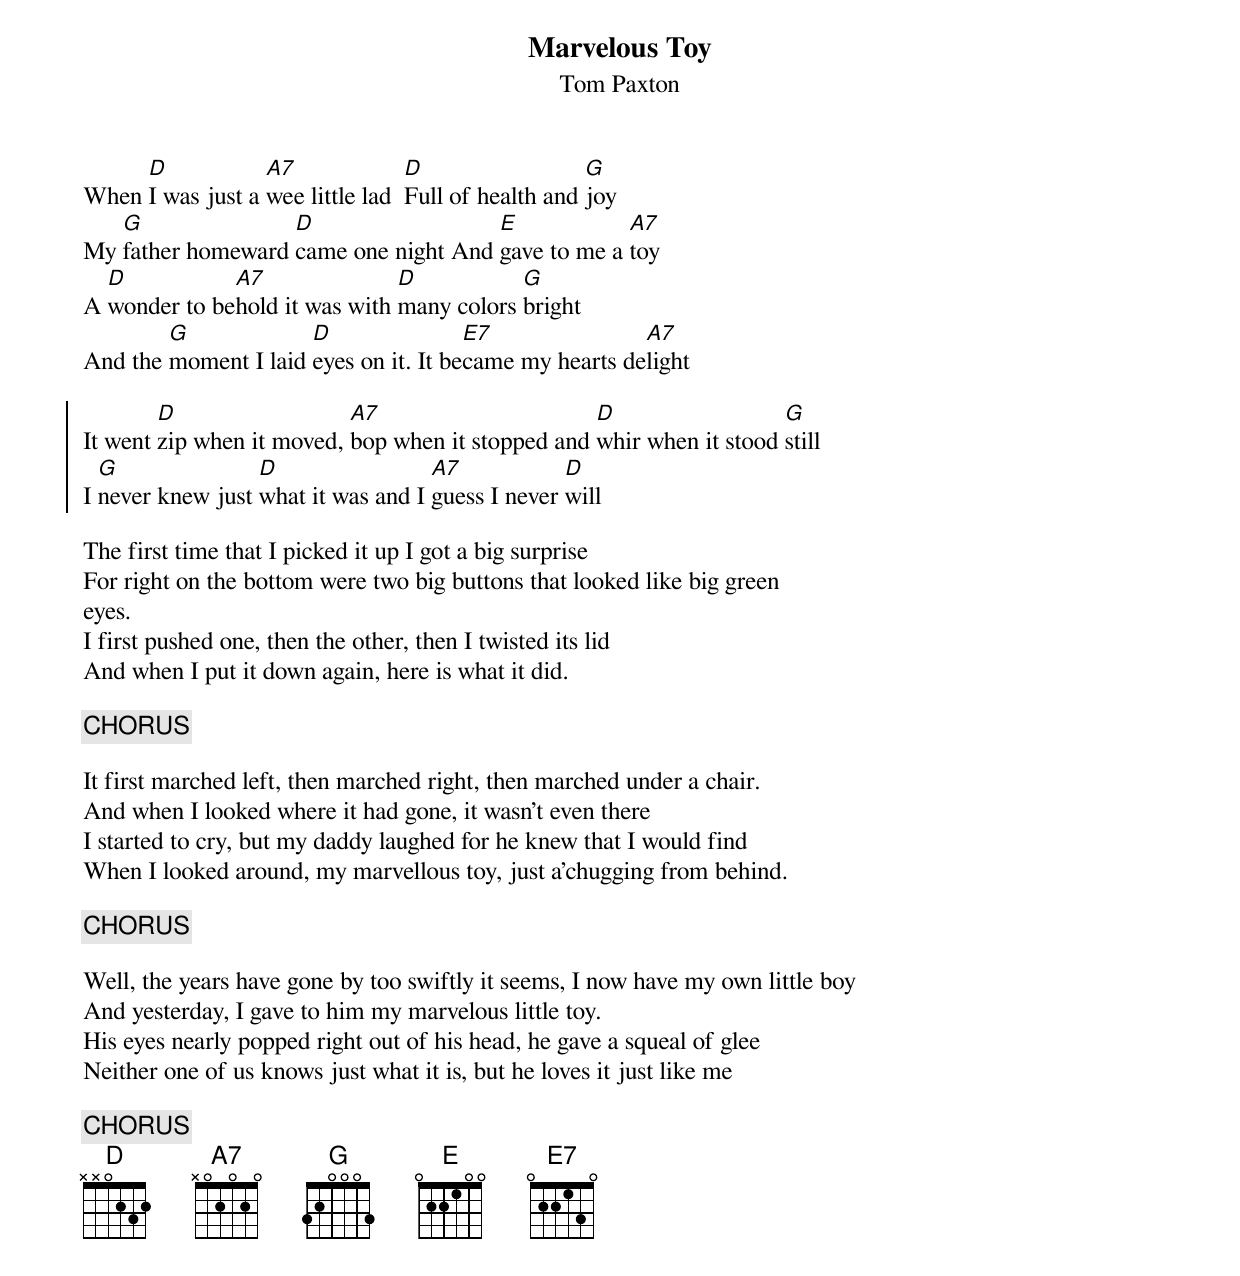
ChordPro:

{t: Marvelous Toy}
{st: Tom Paxton}

When [D]I was just a [A7]wee little lad  [D]Full of health and [G]joy
My [G]father homeward [D]came one night And [E]gave to me a [A7]toy
A [D]wonder to be[A7]hold it was with [D]many colors [G]bright
And the [G]moment I laid [D]eyes on it. It be[E7]came my hearts de[A7]light

{soc}
It went [D]zip when it moved, [A7]bop when it stopped and [D]whir when it stood [G]still
I [G]never knew just [D]what it was and I [A7]guess I never [D]will
{eoc}

The first time that I picked it up I got a big surprise
For right on the bottom were two big buttons that looked like big green
eyes.
I first pushed one, then the other, then I twisted its lid
And when I put it down again, here is what it did.

{c: CHORUS}

It first marched left, then marched right, then marched under a chair.
And when I looked where it had gone, it wasn't even there
I started to cry, but my daddy laughed for he knew that I would find
When I looked around, my marvellous toy, just a'chugging from behind.

{c: CHORUS}

Well, the years have gone by too swiftly it seems, I now have my own little boy
And yesterday, I gave to him my marvelous little toy.
His eyes nearly popped right out of his head, he gave a squeal of glee
Neither one of us knows just what it is, but he loves it just like me

{c: CHORUS}
